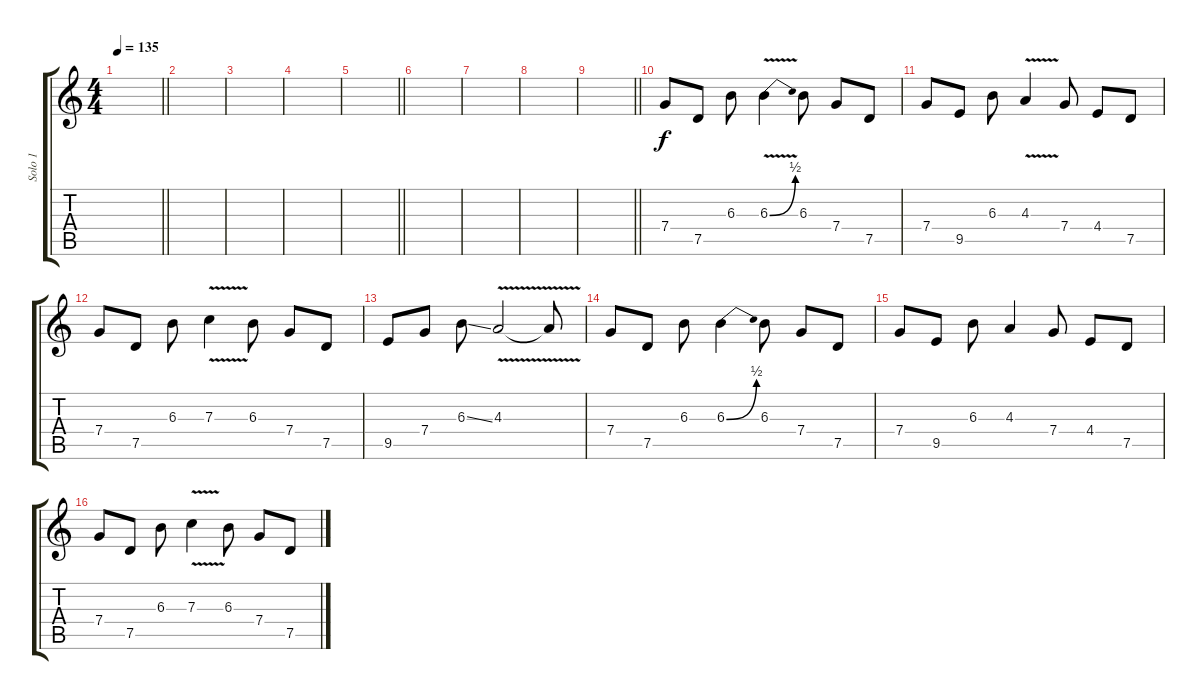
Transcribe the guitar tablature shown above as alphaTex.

\track ("Solo 1" "Solo 1") {instrument distortionguitar}
\staff {score tabs}
\tuning (D4 A3 F3 C3 G2 D2) {hide}
\ts (4 4)
\tempo 135
\clef g2
\barLineRight lightlight
\ks aminor
|
|
|
|
\barLineRight lightlight
|
|
|
|
\barLineRight lightlight
|
7.4.8 7.5.8 6.3.8 6.3{be (bend 0 0 60 2) v}.4 6.3.8 7.4.8 7.5.8 |
7.4.8 9.5.8 6.3.8 4.3{v}.4 7.4.8 4.4.8 7.5.8 |
7.4.8 7.5.8 6.3.8 7.3{v}.4 6.3.8 7.4.8 7.5.8 |
9.5.8 7.4.8 6.3{ss}.8 4.3{v}.2 4.3{t}.8 |
7.4.8 7.5.8 6.3.8 6.3{be (bend 0 0 60 2)}.4 6.3.8 7.4.8 7.5.8 |
7.4.8 9.5.8 6.3.8 4.3.4 7.4.8 4.4.8 7.5.8 |
7.4.8 7.5.8 6.3.8 7.3{v}.4 6.3.8 7.4.8 7.5.8
